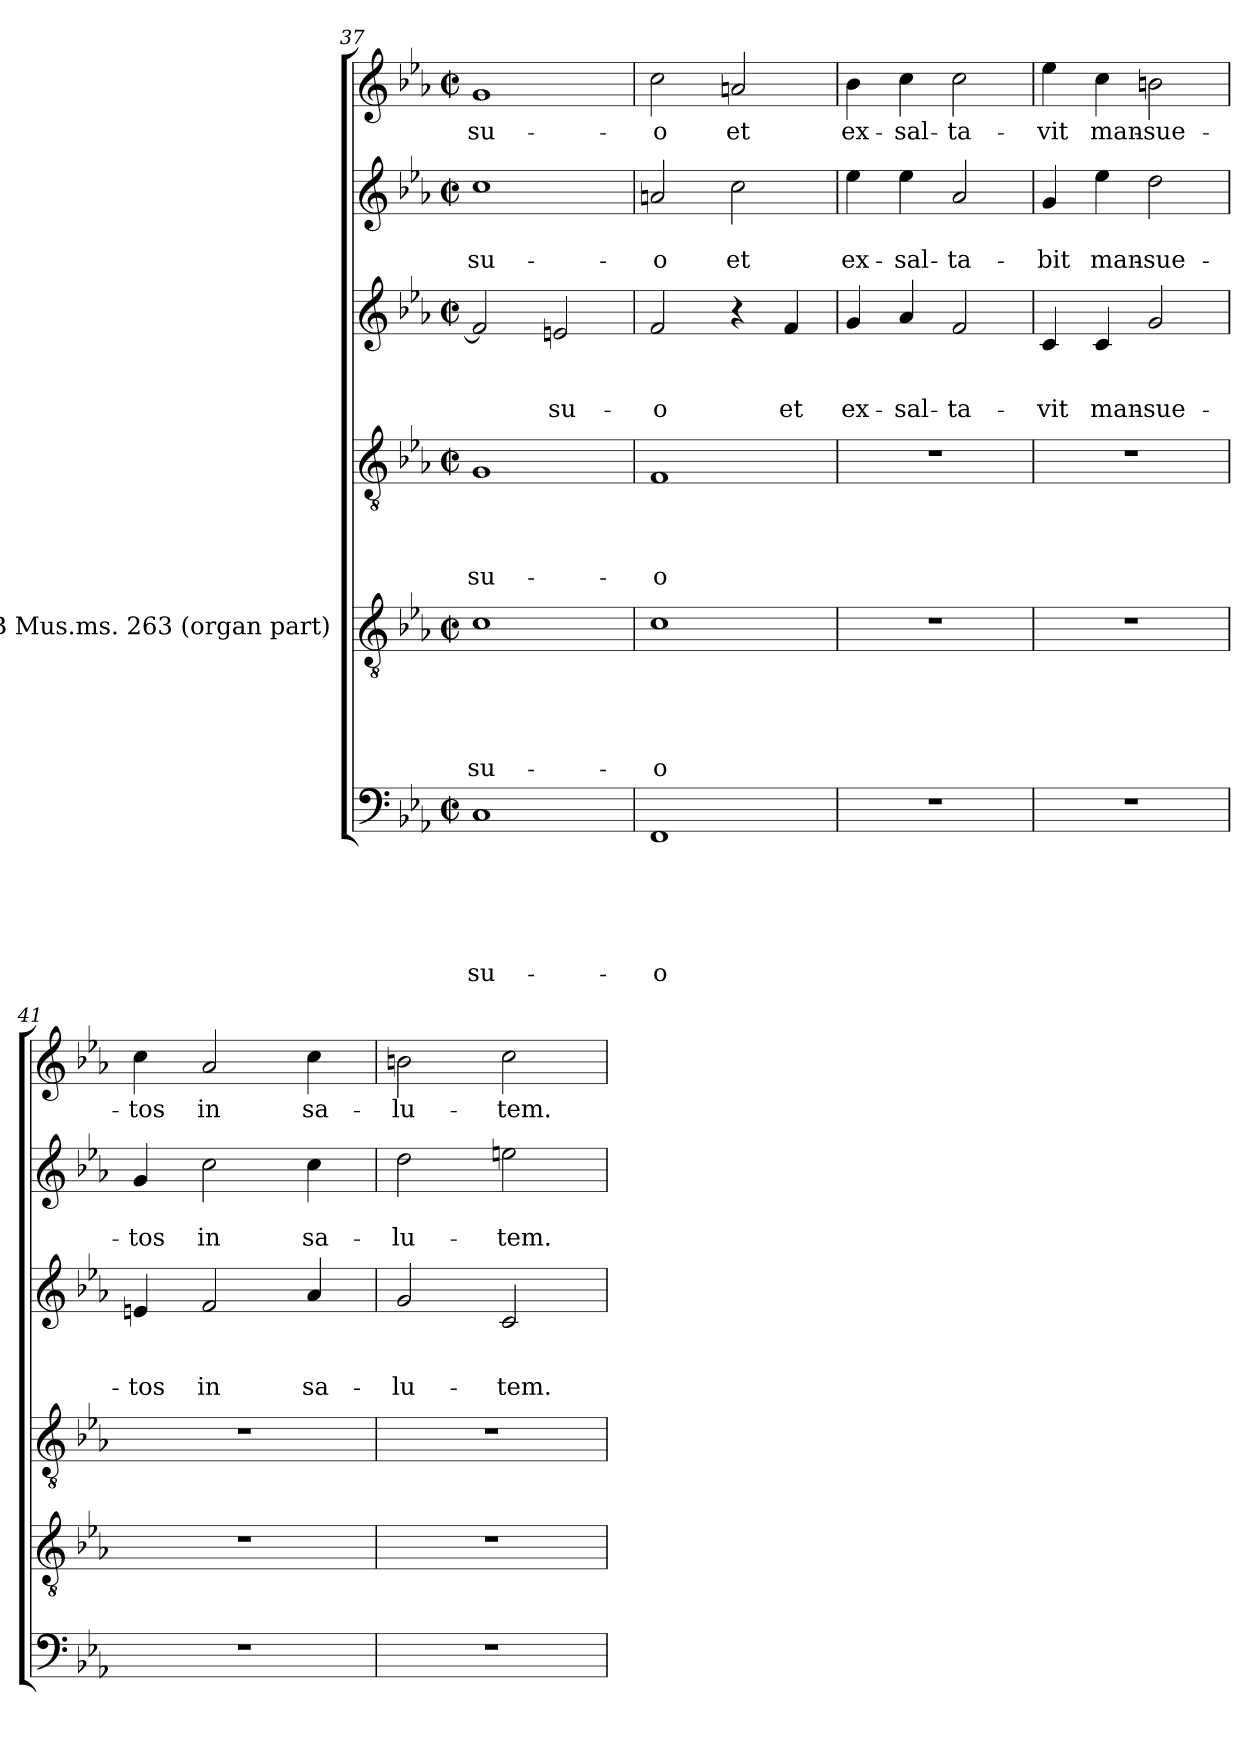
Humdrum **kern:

**kern	**text	**text	**text	**text	**text	**text	**kern	**text	**text	**text	**text	**text	**kern	**text	**text	**text	**text	**kern	**text	**text	**text	**kern	**text	**text	**kern	**text
*part6	*part6	*part6	*part6	*part6	*part6	*part6	*part5	*part5	*part5	*part5	*part5	*part5	*part4	*part4	*part4	*part4	*part4	*part3	*part3	*part3	*part3	*part2	*part2	*part2	*part1	*part1
*staff6	*staff6	*staff6	*staff6	*staff6	*staff6	*staff6	*staff5	*staff5	*staff5	*staff5	*staff5	*staff5	*staff4	*staff4	*staff4	*staff4	*staff4	*staff3	*staff3	*staff3	*staff3	*staff2	*staff2	*staff2	*staff1	*staff1
*	*	*	*	*	*	*	*I"BSB Mus.ms. 263 (organ part)	*	*	*	*	*	*	*	*	*	*	*	*	*	*	*	*	*	*	*
*clefF4	*	*	*	*	*	*	*clefGv2	*	*	*	*	*	*clefGv2	*	*	*	*	*clefG2	*	*	*	*clefG2	*	*	*clefG2	*
*k[b-e-a-]	*	*	*	*	*	*	*k[b-e-a-]	*	*	*	*	*	*k[b-e-a-]	*	*	*	*	*k[b-e-a-]	*	*	*	*k[b-e-a-]	*	*	*k[b-e-a-]	*
*E-:	*	*	*	*	*	*	*E-:	*	*	*	*	*	*E-:	*	*	*	*	*E-:	*	*	*	*E-:	*	*	*E-:	*
*M2/2	*	*	*	*	*	*	*M2/2	*	*	*	*	*	*M2/2	*	*	*	*	*M2/2	*	*	*	*M2/2	*	*	*M2/2	*
*met(c|)	*	*	*	*	*	*	*met(c|)	*	*	*	*	*	*met(c|)	*	*	*	*	*met(c|)	*	*	*	*met(c|)	*	*	*met(c|)	*
=37	=37	=37	=37	=37	=37	=37	=37	=37	=37	=37	=37	=37	=37	=37	=37	=37	=37	=37	=37	=37	=37	=37	=37	=37	=37	=37
!	!	!	!	!	!	!LO:LY:b	!	!	!	!	!	!LO:LY:b	!	!	!	!	!LO:LY:b	!	!	!	!	!	!	!LO:LY:b	!	!LO:LY:b
1C	.	.	.	.	.	su-	1c	.	.	.	.	su-	1G	.	.	.	su-	2f/]	.	.	.	1cc	.	su-	1g	su-
!	!	!	!	!	!	!	!	!	!	!	!	!	!	!	!	!	!	!	!	!	!LO:LY:b	!	!	!	!	!
.	.	.	.	.	.	.	.	.	.	.	.	.	.	.	.	.	.	2en/	.	.	su-	.	.	.	.	.
=38	=38	=38	=38	=38	=38	=38	=38	=38	=38	=38	=38	=38	=38	=38	=38	=38	=38	=38	=38	=38	=38	=38	=38	=38	=38	=38
!	!	!	!	!	!	!LO:LY:b:rj	!	!	!	!	!	!LO:LY:b:rj	!	!	!	!	!LO:LY:b:rj	!	!	!	!LO:LY:b	!	!	!LO:LY:b	!	!LO:LY:b
1FF	.	.	.	.	.	-o	1c	.	.	.	.	-o	1F	.	.	.	-o	2f/	.	.	-o	2an/	.	-o	2cc\	-o
!	!	!	!	!	!	!	!	!	!	!	!	!	!	!	!	!	!	!	!	!	!	!	!	!LO:LY:b	!	!LO:LY:b
.	.	.	.	.	.	.	.	.	.	.	.	.	.	.	.	.	.	4r	.	.	.	2cc\	.	et	2an/	et
!	!	!	!	!	!	!	!	!	!	!	!	!	!	!	!	!	!	!	!	!	!LO:LY:b	!	!	!	!	!
.	.	.	.	.	.	.	.	.	.	.	.	.	.	.	.	.	.	4f/	.	.	et	.	.	.	.	.
=39	=39	=39	=39	=39	=39	=39	=39	=39	=39	=39	=39	=39	=39	=39	=39	=39	=39	=39	=39	=39	=39	=39	=39	=39	=39	=39
!	!	!	!	!	!	!	!	!	!	!	!	!	!	!	!	!	!	!	!	!	!LO:LY:b	!	!	!LO:LY:b	!	!LO:LY:b
1r	.	.	.	.	.	.	1r	.	.	.	.	.	1r	.	.	.	.	4g/	.	.	ex-	4ee-\	.	ex-	4b-\	ex-
!	!	!	!	!	!	!	!	!	!	!	!	!	!	!	!	!	!	!	!	!	!LO:LY:b	!	!	!LO:LY:b	!	!LO:LY:b
.	.	.	.	.	.	.	.	.	.	.	.	.	.	.	.	.	.	4a-/	.	.	-sal-	4ee-\	.	-sal-	4cc\	-sal-
!	!	!	!	!	!	!	!	!	!	!	!	!	!	!	!	!	!	!	!	!	!LO:LY:b	!	!	!LO:LY:b	!	!LO:LY:b
.	.	.	.	.	.	.	.	.	.	.	.	.	.	.	.	.	.	2f/	.	.	-ta-	2a-/	.	-ta-	2cc\	-ta-
=40	=40	=40	=40	=40	=40	=40	=40	=40	=40	=40	=40	=40	=40	=40	=40	=40	=40	=40	=40	=40	=40	=40	=40	=40	=40	=40
!	!	!	!	!	!	!	!	!	!	!	!	!	!	!	!	!	!	!	!	!	!LO:LY:b	!	!	!LO:LY:b	!	!LO:LY:b
1r	.	.	.	.	.	.	1r	.	.	.	.	.	1r	.	.	.	.	4c/	.	.	-vit	4g/	.	-bit	4ee-\	-vit
!	!	!	!	!	!	!	!	!	!	!	!	!	!	!	!	!	!	!	!	!	!LO:LY:b	!	!	!LO:LY:b	!	!LO:LY:b
.	.	.	.	.	.	.	.	.	.	.	.	.	.	.	.	.	.	4c/	.	.	man-	4ee-\	.	man-	4cc\	man-
!	!	!	!	!	!	!	!	!	!	!	!	!	!	!	!	!	!	!	!	!	!LO:LY:b	!	!	!LO:LY:b	!	!LO:LY:b
.	.	.	.	.	.	.	.	.	.	.	.	.	.	.	.	.	.	2g/	.	.	-sue-	2dd\	.	-sue-	2bn\	-sue-
!!LO:PB:g=z
=41	=41	=41	=41	=41	=41	=41	=41	=41	=41	=41	=41	=41	=41	=41	=41	=41	=41	=41	=41	=41	=41	=41	=41	=41	=41	=41
!	!	!	!	!	!	!	!	!	!	!	!	!	!	!	!	!	!	!	!	!	!LO:LY:b	!	!	!LO:LY:b	!	!LO:LY:b
1r	.	.	.	.	.	.	1r	.	.	.	.	.	1r	.	.	.	.	4en/	.	.	-tos	4g/	.	-tos	4cc\	-tos
!	!	!	!	!	!	!	!	!	!	!	!	!	!	!	!	!	!	!	!	!	!LO:LY:b	!	!	!LO:LY:b	!	!LO:LY:b
.	.	.	.	.	.	.	.	.	.	.	.	.	.	.	.	.	.	2f/	.	.	in	2cc\	.	in	2a-/	in
!	!	!	!	!	!	!	!	!	!	!	!	!	!	!	!	!	!	!	!	!	!LO:LY:b	!	!	!LO:LY:b	!	!LO:LY:b
.	.	.	.	.	.	.	.	.	.	.	.	.	.	.	.	.	.	4a-/	.	.	sa-	4cc\	.	sa-	4cc\	sa-
=42	=42	=42	=42	=42	=42	=42	=42	=42	=42	=42	=42	=42	=42	=42	=42	=42	=42	=42	=42	=42	=42	=42	=42	=42	=42	=42
!	!	!	!	!	!	!	!	!	!	!	!	!	!	!	!	!	!	!	!	!	!LO:LY:b	!	!	!LO:LY:b	!	!LO:LY:b
1r	.	.	.	.	.	.	1r	.	.	.	.	.	1r	.	.	.	.	2g/	.	.	-lu-	2dd\	.	-lu-	2bn\	-lu-
!	!	!	!	!	!	!	!	!	!	!	!	!	!	!	!	!	!	!	!	!	!LO:LY:b	!	!	!LO:LY:b	!	!LO:LY:b
.	.	.	.	.	.	.	.	.	.	.	.	.	.	.	.	.	.	2c/	.	.	-tem.	2een\	.	-tem.	2cc\	-tem.
=	=	=	=	=	=	=	=	=	=	=	=	=	=	=	=	=	=	=	=	=	=	=	=	=	=	=
*-	*-	*-	*-	*-	*-	*-	*-	*-	*-	*-	*-	*-	*-	*-	*-	*-	*-	*-	*-	*-	*-	*-	*-	*-	*-	*-
